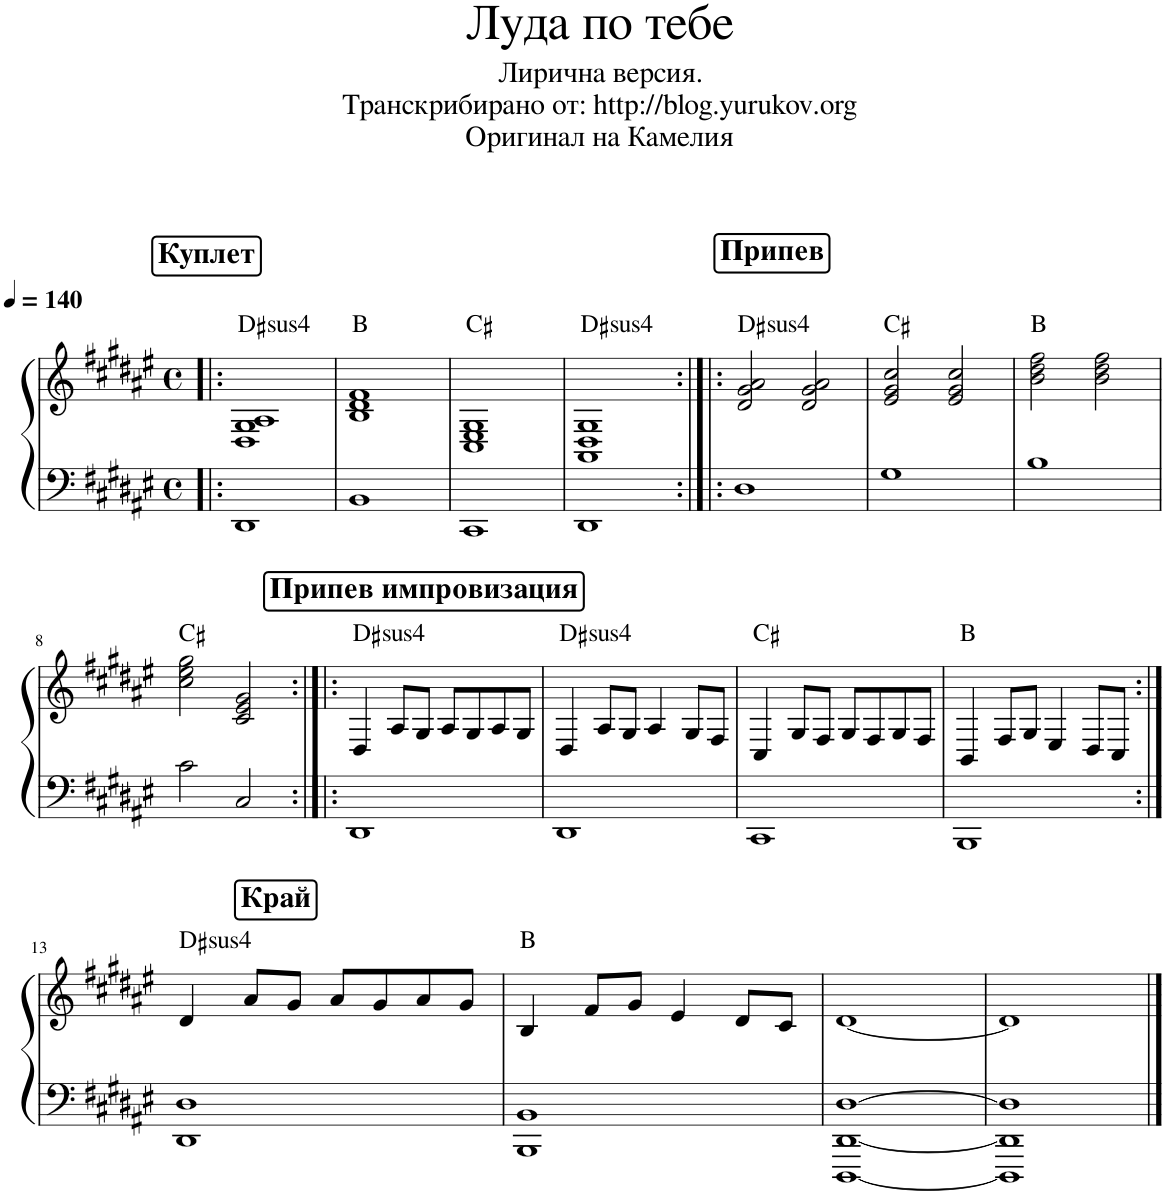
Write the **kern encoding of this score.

**kern	**kern	**harte
*part1	*part1	*part1
*staff2	*staff1	*
*I"Piano	*	*
*I'Pno.	*	*
*clefF4	*clefG2	*
*k[f#c#g#d#a#e#]	*k[f#c#g#d#a#e#]	*
*M4/4	*M4/4	*
*met(c)	*met(c)	*
*MM140	*MM140	*
!!LO:REH:place=s1:a:B:cj:fs=14:t=Куплет
=1!|:	=1!|:	=1!|:
!	!	!LO:H:kt=4
1DD#	1D# 1G# 1A#	D#:sus4
=2	=2	=2
1BB	1B 1d# 1f#	B:maj
=3	=3	=3
1CC#	1C# 1E# 1G#	C#:maj
=4	=4	=4
!	!	!LO:H:kt=4
1DD#	1AA# 1D# 1G#	D#:sus4
!!LO:REH:place=s1:a:B:cj:fs=14:t=Припев
=5:|!|:	=5:|!|:	=5:|!|:
!	!	!LO:H:kt=4
1D#	2d#/ 2g#/ 2a#/	D#:sus4
.	2d#/ 2g#/ 2a#/	.
=6	=6	=6
1G#	2e#/ 2g#/ 2cc#/	C#:maj
.	2e#/ 2g#/ 2cc#/	.
=7	=7	=7
1B	2b\ 2dd#\ 2ff#\	B:maj
.	2b\ 2dd#\ 2ff#\	.
!!LO:LB:g=z
=8	=8	=8
2c#\	2cc#\ 2ee#\ 2gg#\	C#:maj
2C#/	2c#/ 2e#/ 2g#/	.
!!LO:REH:place=s1:a:B:cj:fs=14:t=Припев импровизация
=9:|!|:	=9:|!|:	=9:|!|:
!	!	!LO:H:kt=4
1DD#	4D#/	D#:sus4
.	8A#/L	.
.	8G#/J	.
.	8A#/L	.
.	8G#/	.
.	8A#/	.
.	8G#/J	.
=10	=10	=10
!	!	!LO:H:kt=4
1DD#	4D#/	D#:sus4
.	8A#/L	.
.	8G#/J	.
.	4A#/	.
.	8G#/L	.
.	8F#/J	.
=11	=11	=11
1CC#	4C#/	C#:maj
.	8G#/L	.
.	8F#/J	.
.	8G#/L	.
.	8F#/	.
.	8G#/	.
.	8F#/J	.
=12	=12	=12
1BBB	4BB/	B:maj
.	8F#/L	.
.	8G#/J	.
.	4E#/	.
.	8D#/L	.
.	8C#/J	.
!!LO:LB:g=z
!!LO:REH:place=s1:a:B:cj:fs=14:t=Край
=13:|!	=13:|!	=13:|!
!	!	!LO:H:kt=4
1DD# 1D#	4d#/	D#:sus4
.	8a#/L	.
.	8g#/J	.
.	8a#/L	.
.	8g#/	.
.	8a#/	.
.	8g#/J	.
=14	=14	=14
1BBB 1BB	4B/	B:maj
.	8f#/L	.
.	8g#/J	.
.	4e#/	.
.	8d#/L	.
.	8c#/J	.
=15	=15	=15
[1DDD# [1DD# [1D#	[1d#	.
=16	=16	=16
1DDD#] 1DD#] 1D#]	1d#]	.
==	==	==
*-	*-	*-
